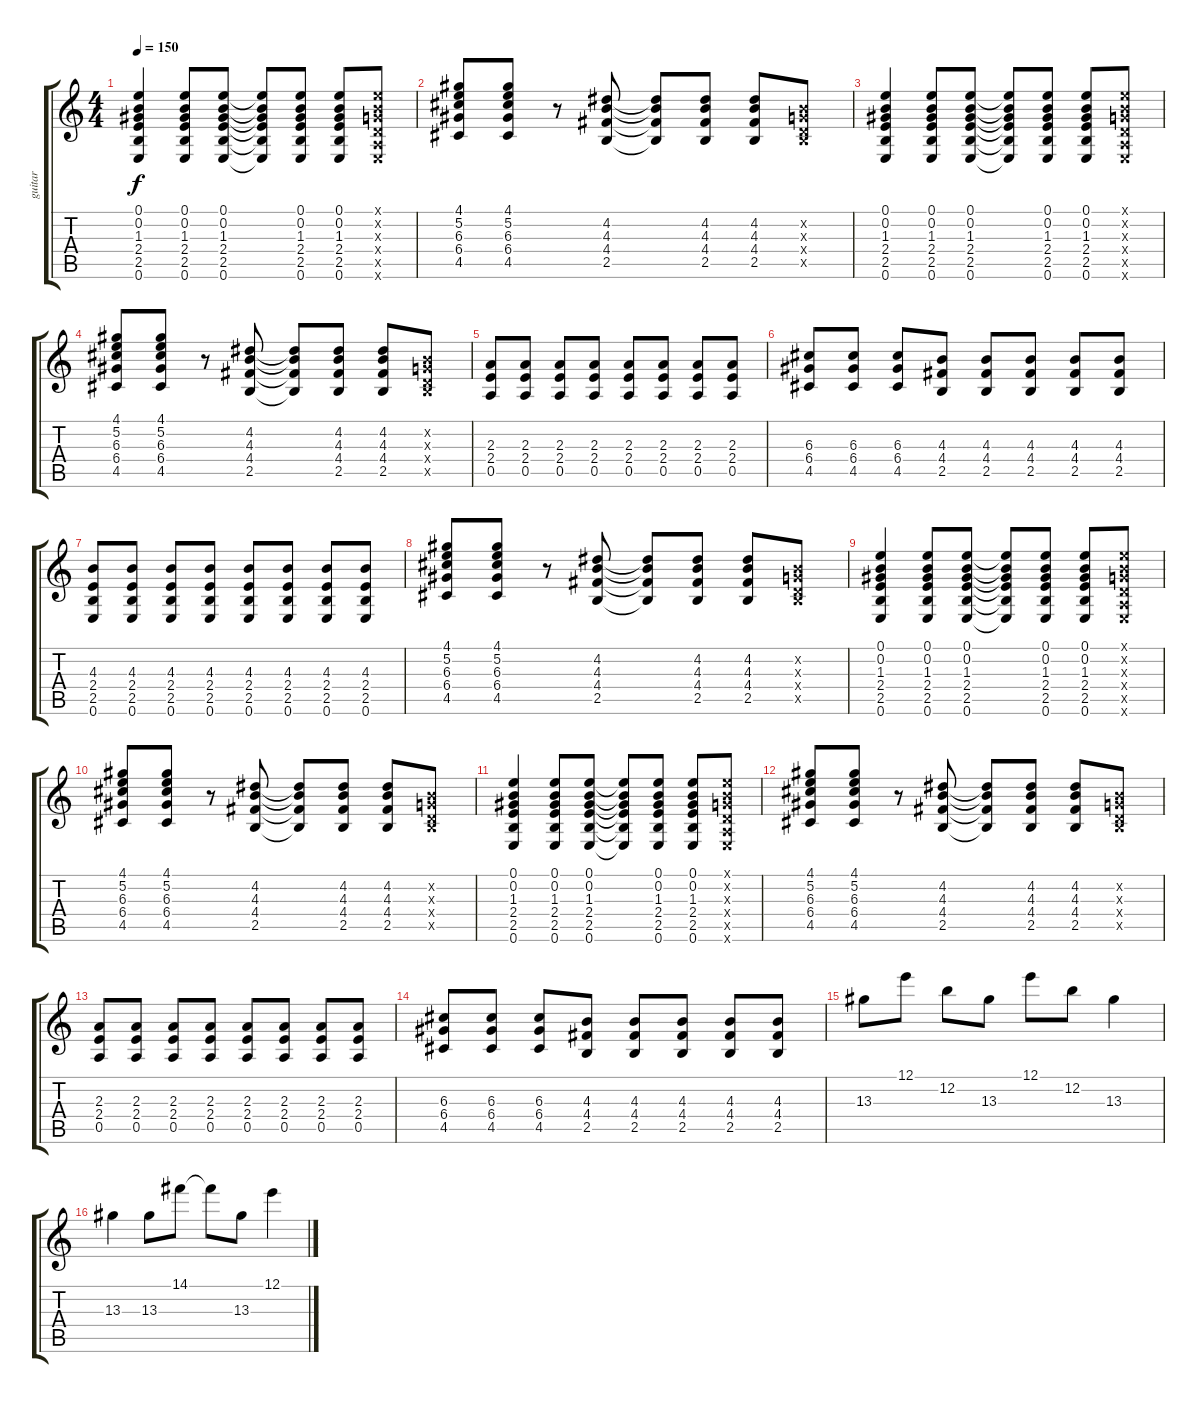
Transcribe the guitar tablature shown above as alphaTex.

\track ("guitar" "guitar") {instrument distortionguitar}
\staff {score tabs}
\tuning (E4 B3 G3 D3 A2 E2) {hide}
\ts (4 4)
\tempo 150
\clef g2
\ks c
(0.1 0.2 1.3 2.4 2.5 0.6).4{dy f} (0.1 0.2 1.3 2.4 2.5 0.6).8 (0.1 0.2 1.3 2.4 2.5 0.6).8 (0.1{t} 0.2{t} 1.3{t} 2.4{t} 2.5{t} 0.6{t}).8 (0.1 0.2 1.3 2.4 2.5 0.6).8 (0.1 0.2 1.3 2.4 2.5 0.6).8 (0.1{x} 0.2{x} 0.3{x} 0.4{x} 0.5{x} 0.6{x}).8 |
(4.1 5.2 6.3 6.4 4.5).8{instrument electricguitarclean} (4.1 5.2 6.3 6.4 4.5).8 r.8 (4.2 4.3 4.4 2.5).8 (4.2{t} 4.3{t} 4.4{t} 2.5{t}).8 (4.2 4.3 4.4 2.5).8 (4.2 4.3 4.4 2.5).8 (0.2{x} 0.3{x} 0.4{x} 2.5{x}).8 |
(0.1 0.2 1.3 2.4 2.5 0.6).4 (0.1 0.2 1.3 2.4 2.5 0.6).8 (0.1 0.2 1.3 2.4 2.5 0.6).8 (0.1{t} 0.2{t} 1.3{t} 2.4{t} 2.5{t} 0.6{t}).8 (0.1 0.2 1.3 2.4 2.5 0.6).8 (0.1 0.2 1.3 2.4 2.5 0.6).8 (0.1{x} 0.2{x} 0.3{x} 0.4{x} 0.5{x} 0.6{x}).8 |
(4.1 5.2 6.3 6.4 4.5).8{instrument electricguitarclean} (4.1 5.2 6.3 6.4 4.5).8 r.8 (4.2 4.3 4.4 2.5).8 (4.2{t} 4.3{t} 4.4{t} 2.5{t}).8 (4.2 4.3 4.4 2.5).8 (4.2 4.3 4.4 2.5).8 (0.2{x} 0.3{x} 0.4{x} 2.5{x}).8 |
(2.3 2.4 0.5).8{volume 16 instrument distortionguitar} (2.3 2.4 0.5).8 (2.3 2.4 0.5).8 (2.3 2.4 0.5).8 (2.3 2.4 0.5).8 (2.3 2.4 0.5).8 (2.3 2.4 0.5).8 (2.3 2.4 0.5).8 |
(6.3 6.4 4.5).8 (6.3 6.4 4.5).8 (6.3 6.4 4.5).8 (4.3 4.4 2.5).8 (4.3 4.4 2.5).8 (4.3 4.4 2.5).8 (4.3 4.4 2.5).8 (4.3 4.4 2.5).8 |
(4.3 2.4 2.5 0.6).8 (4.3 2.4 2.5 0.6).8 (4.3 2.4 2.5 0.6).8 (4.3 2.4 2.5 0.6).8 (4.3 2.4 2.5 0.6).8 (4.3 2.4 2.5 0.6).8 (4.3 2.4 2.5 0.6).8 (4.3 2.4 2.5 0.6).8 |
(4.1 5.2 6.3 6.4 4.5).8{volume 8 instrument electricguitarclean} (4.1 5.2 6.3 6.4 4.5).8 r.8 (4.2 4.3 4.4 2.5).8 (4.2{t} 4.3{t} 4.4{t} 2.5{t}).8 (4.2 4.3 4.4 2.5).8 (4.2 4.3 4.4 2.5).8 (0.2{x} 0.3{x} 0.4{x} 2.5{x}).8 |
(0.1 0.2 1.3 2.4 2.5 0.6).4 (0.1 0.2 1.3 2.4 2.5 0.6).8 (0.1 0.2 1.3 2.4 2.5 0.6).8 (0.1{t} 0.2{t} 1.3{t} 2.4{t} 2.5{t} 0.6{t}).8 (0.1 0.2 1.3 2.4 2.5 0.6).8 (0.1 0.2 1.3 2.4 2.5 0.6).8 (0.1{x} 0.2{x} 0.3{x} 0.4{x} 0.5{x} 0.6{x}).8 |
(4.1 5.2 6.3 6.4 4.5).8{instrument electricguitarclean} (4.1 5.2 6.3 6.4 4.5).8 r.8 (4.2 4.3 4.4 2.5).8 (4.2{t} 4.3{t} 4.4{t} 2.5{t}).8 (4.2 4.3 4.4 2.5).8 (4.2 4.3 4.4 2.5).8 (0.2{x} 0.3{x} 0.4{x} 2.5{x}).8 |
(0.1 0.2 1.3 2.4 2.5 0.6).4 (0.1 0.2 1.3 2.4 2.5 0.6).8 (0.1 0.2 1.3 2.4 2.5 0.6).8 (0.1{t} 0.2{t} 1.3{t} 2.4{t} 2.5{t} 0.6{t}).8 (0.1 0.2 1.3 2.4 2.5 0.6).8 (0.1 0.2 1.3 2.4 2.5 0.6).8 (0.1{x} 0.2{x} 0.3{x} 0.4{x} 0.5{x} 0.6{x}).8 |
(4.1 5.2 6.3 6.4 4.5).8{instrument electricguitarclean} (4.1 5.2 6.3 6.4 4.5).8 r.8 (4.2 4.3 4.4 2.5).8 (4.2{t} 4.3{t} 4.4{t} 2.5{t}).8 (4.2 4.3 4.4 2.5).8 (4.2 4.3 4.4 2.5).8 (0.2{x} 0.3{x} 0.4{x} 2.5{x}).8 |
(2.3 2.4 0.5).8{volume 16 instrument distortionguitar} (2.3 2.4 0.5).8 (2.3 2.4 0.5).8 (2.3 2.4 0.5).8 (2.3 2.4 0.5).8 (2.3 2.4 0.5).8 (2.3 2.4 0.5).8 (2.3 2.4 0.5).8 |
(6.3 6.4 4.5).8 (6.3 6.4 4.5).8 (6.3 6.4 4.5).8 (4.3 4.4 2.5).8 (4.3 4.4 2.5).8 (4.3 4.4 2.5).8 (4.3 4.4 2.5).8 (4.3 4.4 2.5).8 |
13.3.8 12.1.8 12.2.8 13.3.8 12.1.8 12.2.8 13.3.4 |
13.3.4 13.3.8 14.1.8 14.1{t}.8 13.3.8 12.1.4
